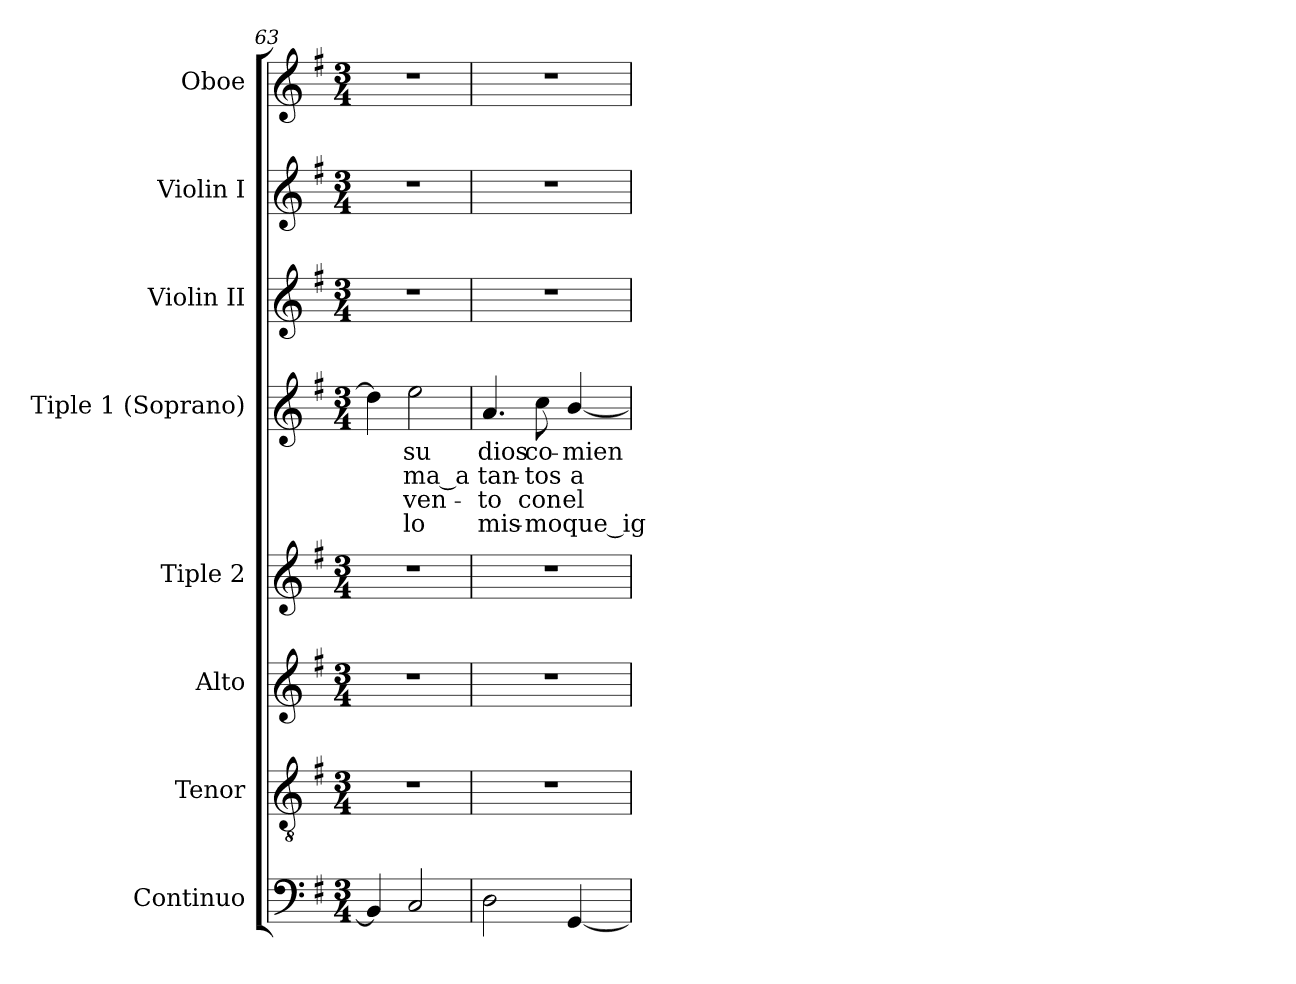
**kern	**kern	**kern	**kern	**kern	**text	**text	**text	**text	**kern	**kern	**kern
*part8	*part7	*part6	*part5	*part4	*part4	*part4	*part4	*part4	*part3	*part2	*part1
*staff8	*staff7	*staff6	*staff5	*staff4	*staff4	*staff4	*staff4	*staff4	*staff3	*staff2	*staff1
*I"Continuo	*I"Tenor	*I"Alto	*I"Tiple 2	*I"Tiple  1 (Soprano)	*	*	*	*	*I"Violin II	*I"Violin I	*I"Oboe
*I'Cont.	*I'T.	*I'A.	*	*I'S.	*	*	*	*	*I'Vln. II	*I'Vln. I	*I'Ob.
*clefF4	*clefGv2	*clefG2	*clefG2	*clefG2	*	*	*	*	*clefG2	*clefG2	*clefG2
*	*ITrd7c12	*	*	*	*	*	*	*	*	*	*
*k[f#]	*k[f#]	*k[f#]	*k[f#]	*k[f#]	*	*	*	*	*k[f#]	*k[f#]	*k[f#]
*G:	*G:	*G:	*G:	*G:	*	*	*	*	*G:	*G:	*G:
*M3/4	*M3/4	*M3/4	*M3/4	*M3/4	*	*	*	*	*M3/4	*M3/4	*M3/4
=63	=63	=63	=63	=63	=63	=63	=63	=63	=63	=63	=63
!	!LO:N:vis=1	!LO:N:vis=1	!LO:N:vis=1	!	!	!	!	!	!LO:N:vis=1	!LO:N:vis=1	!LO:N:vis=1
4BBi/]	2.r	2.r	2.r	4ddi\]	.	.	.	.	2.r	2.r	2.r
!	!	!	!	!	!LO:LY:b:color=#000000	!LO:LY:b:color=#000000	!LO:LY:b:color=#000000	!LO:LY:b:color=#000000	!	!	!
2Ci/	.	.	.	2eei\	su	-ma_a	-ven-	lo	.	.	.
=64	=64	=64	=64	=64	=64	=64	=64	=64	=64	=64	=64
!	!LO:N:vis=1	!LO:N:vis=1	!LO:N:vis=1	!	!	!	!	!	!	!	!
!	!	!	!	!	!LO:LY:b:color=#000000	!LO:LY:b:color=#000000	!LO:LY:b:color=#000000	!LO:LY:b:color=#000000	!LO:N:vis=1	!LO:N:vis=1	!LO:N:vis=1
2Di\	2.r	2.r	2.r	4.ai/	dios	tan-	-to	mis-	2.r	2.r	2.r
!	!	!	!	!	!LO:LY:b:color=#000000	!LO:LY:b:color=#000000	!LO:LY:b:color=#000000	!LO:LY:b:color=#000000	!	!	!
.	.	.	.	8cci\	co-	-tos	con	-mo	.	.	.
!	!	!	!	!	!LO:LY:b:color=#000000	!LO:LY:b:color=#000000	!LO:LY:b:color=#000000	!LO:LY:b:color=#000000	!	!	!
[4GGi/	.	.	.	[4bi/	-mien-	a	el	que_ig-	.	.	.
=	=	=	=	=	=	=	=	=	=	=	=
*-	*-	*-	*-	*-	*-	*-	*-	*-	*-	*-	*-
